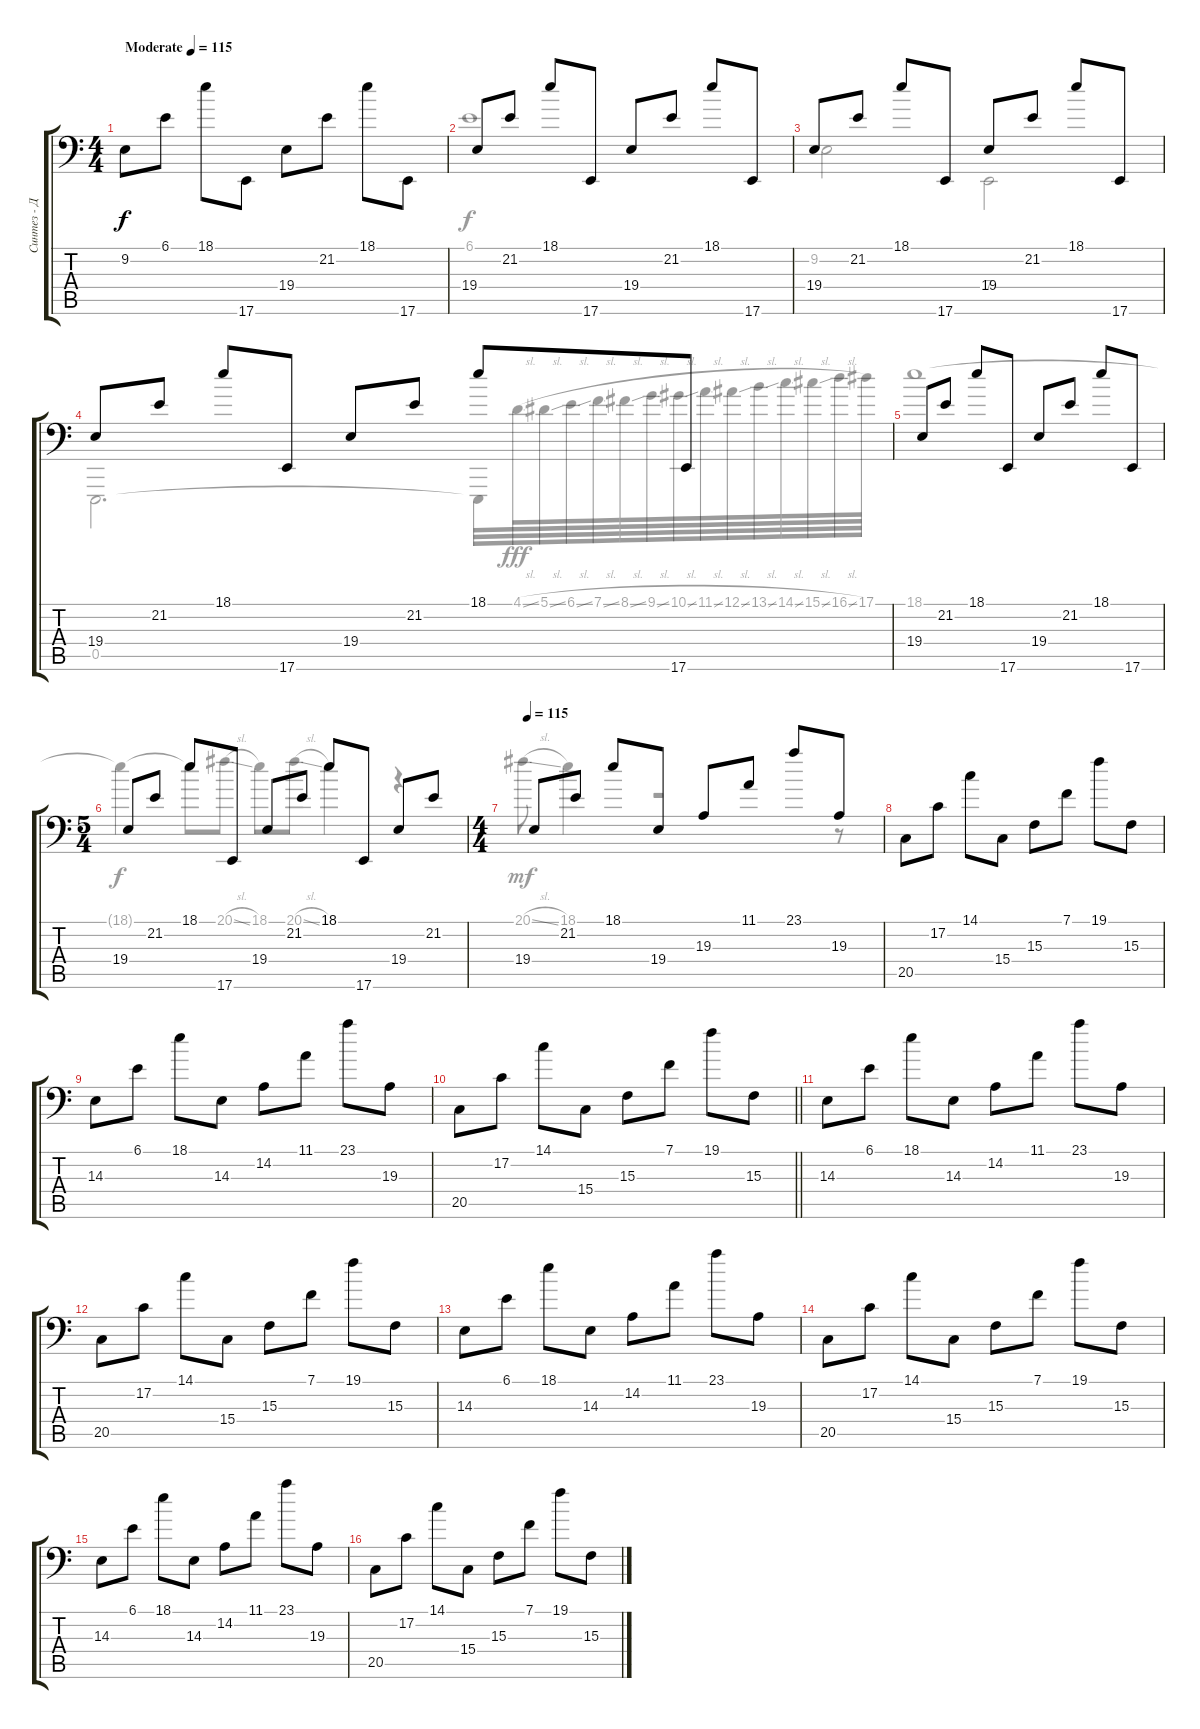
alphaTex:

\track ("Синтез - Дэн Фертита" "Синтез - Д") {instrument lead8bassandlead}
\staff {score tabs}
\tuning (Bb3 G2 D2 A1 E1 B0) {hide}
\voice
\ts (4 4)
\tempo (115 "Moderate")
\tempo 120
\tempo (115 "Moderate")
\clef f4
\ks c
9.2.8{dy f instrument lead8bassandlead} 6.1.8 18.1.8 17.6.8 19.4.8 21.2.8 18.1.8 17.6.8 |
19.4.8 21.2.8 18.1.8 17.6.8 19.4.8 21.2.8 18.1.8 17.6.8 |
19.4.8 21.2.8 18.1.8 17.6.8 19.4.8 21.2.8 18.1.8 17.6.8 |
19.4.8 21.2.8 18.1.8 17.6.8 19.4.8 21.2.8 18.1.8 17.6.8 |
19.4.8 21.2.8 18.1.8 17.6.8 19.4.8 21.2.8 18.1.8 17.6.8 |
\ts (5 4)
19.4.8 21.2.8 18.1.8 17.6.8 19.4.8 21.2.8 18.1.8 17.6.8 19.4.8 21.2.8 |
\ts (4 4)
\tempo 115
19.4.8 21.2.8 18.1.8 19.4.8 19.3.8 11.1.8 23.1.8 19.3.8 |
20.5.8 17.2.8 14.1.8 15.4.8 15.3.8 7.1.8 19.1.8 15.3.8 |
14.3.8 6.1.8 18.1.8 14.3.8 14.2.8 11.1.8 23.1.8 19.3.8 |
\barLineRight lightlight
20.5.8 17.2.8 14.1.8 15.4.8 15.3.8 7.1.8 19.1.8 15.3.8 |
14.3.8 6.1.8 18.1.8 14.3.8 14.2.8 11.1.8 23.1.8 19.3.8 |
20.5.8 17.2.8 14.1.8 15.4.8 15.3.8 7.1.8 19.1.8 15.3.8 |
14.3.8 6.1.8 18.1.8 14.3.8 14.2.8 11.1.8 23.1.8 19.3.8 |
20.5.8 17.2.8 14.1.8 15.4.8 15.3.8 7.1.8 19.1.8 15.3.8 |
14.3.8 6.1.8 18.1.8 14.3.8 14.2.8 11.1.8 23.1.8 19.3.8 |
20.5.8 17.2.8 14.1.8 15.4.8 15.3.8 7.1.8 19.1.8 15.3.8
\voice
\clef f4
\ottava regular
\simile none
\ks c
|
6.1.1 |
9.2.2 7.4.2 |
0.5.2{d} 0.5{t}.32{dy f} 4.1{sl}.64{dy fff} 5.1{sl}.64 6.1{sl}.64 7.1{sl}.64 8.1{sl}.64 9.1{sl}.64 10.1{sl}.64 11.1{sl}.64 12.1{sl}.64 13.1{sl}.64 14.1{sl}.64 15.1{sl}.64 16.1{sl}.64 17.1.64 |
18.1.1 |
18.1{t}.4{dy f} 18.1{t}.8 20.1{sl}.8 18.1.8 20.1{sl}.8 18.1.4 r.4 |
20.1{sl}.8{dy mf} 18.1.4 r.2 r.8 |
|
|
\barLineRight lightlight
|
|
|
|
|
|
